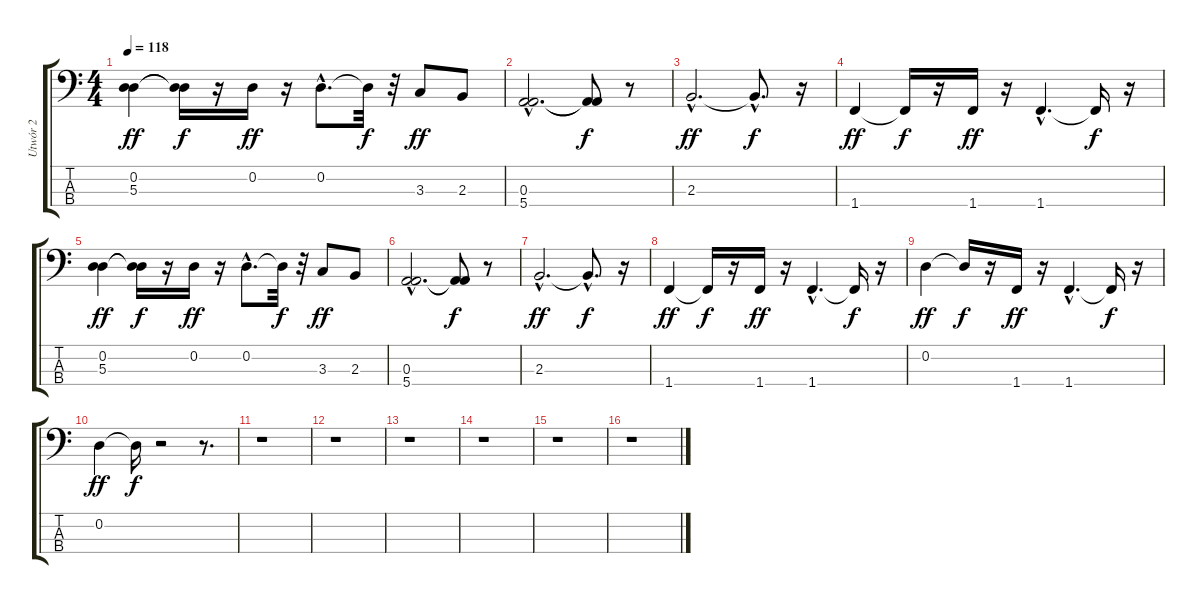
\track ("Utwór 2" "Utwór 2") {instrument electricbassfinger}
\staff {score tabs}
\tuning (G2 D2 A1 E1) {hide}
\ts (4 4)
\tempo 118
\clef f4
\ks c
(0.2 5.3).4{dy ff} (0.2{t} 5.3{t}).16{dy f} r.16 0.2.16{dy ff} r.16 0.2{hac}.8{d} 0.2{t}.32{dy f} r.32 3.3.8{dy ff} 2.3.8 |
(0.3{hac} 5.4{hac}).2{d} (0.3{t} 5.4{t}).8{dy f} r.8 |
2.3{hac}.2{d dy ff} 2.3{hac t}.8{d dy f} r.16 |
1.4.4{dy ff} 1.4{t}.16{dy f} r.16 1.4.16{dy ff} r.16 1.4{hac}.4{d} 1.4{t}.16{dy f} r.16 |
(0.2 5.3).4{dy ff} (0.2{t} 5.3{t}).16{dy f} r.16 0.2.16{dy ff} r.16 0.2{hac}.8{d} 0.2{t}.32{dy f} r.32 3.3.8{dy ff} 2.3.8 |
(0.3{hac} 5.4{hac}).2{d} (0.3{t} 5.4{t}).8{dy f} r.8 |
2.3{hac}.2{d dy ff} 2.3{hac t}.8{d dy f} r.16 |
1.4.4{dy ff} 1.4{t}.16{dy f} r.16 1.4.16{dy ff} r.16 1.4{hac}.4{d} 1.4{t}.16{dy f} r.16 |
0.2.4{dy ff} 0.2{t}.16{dy f} r.16 1.4.16{dy ff} r.16 1.4{hac}.4{d} 1.4{t}.16{dy f} r.16 |
0.2.4{dy ff} 0.2{t}.16{dy f} r.2 r.8{d} |
r.1 |
r.1 |
r.1 |
r.1 |
r.1 |
r.1
